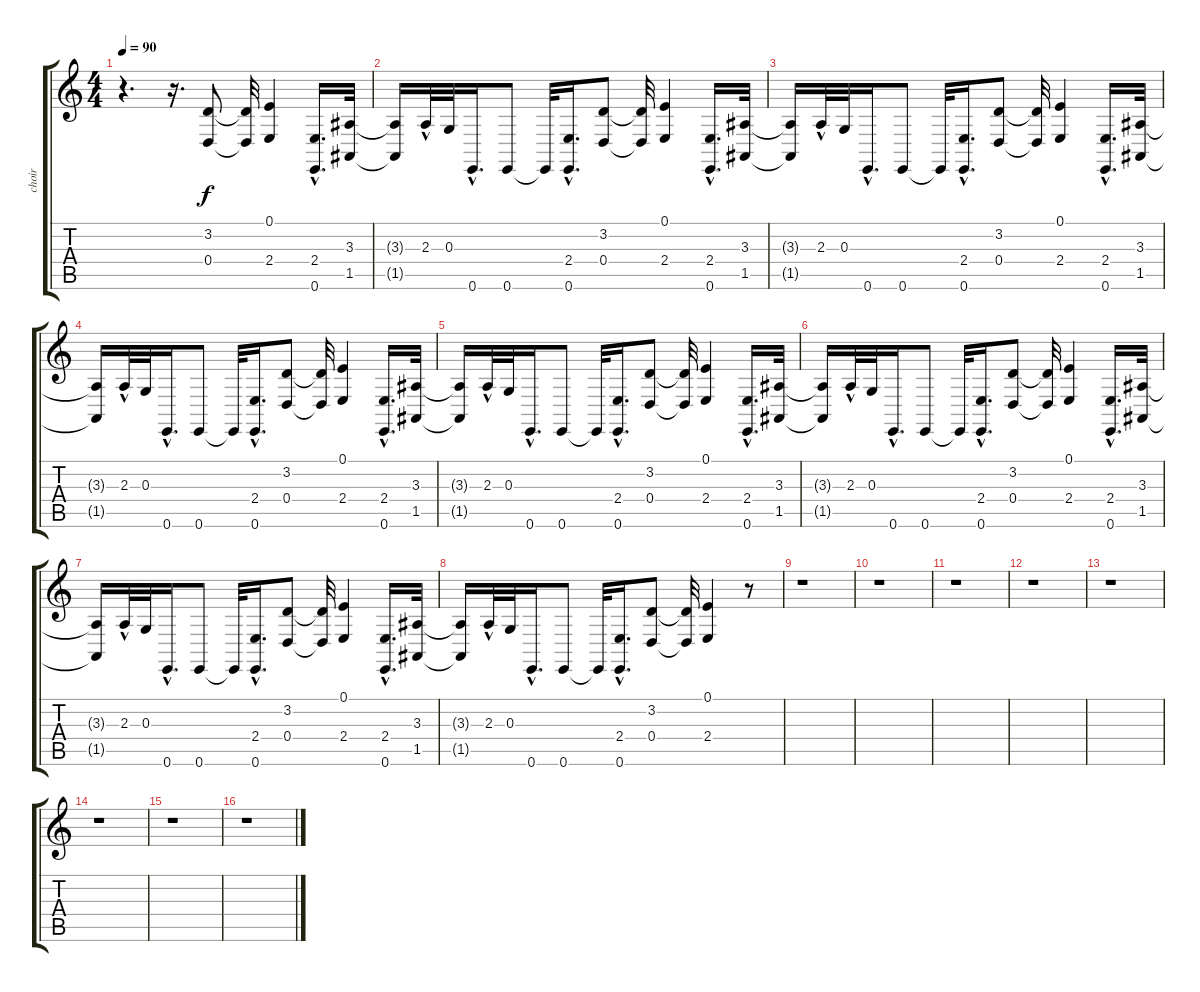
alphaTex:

\track ("choir" "choir") {instrument pad4choir}
\staff {score tabs}
\tuning (E4 B3 G3 D3 A2 E2) {hide}
\ts (4 4)
\tempo 90
\clef g2
\ks c
r.4{d dy f} r.16{d} (3.2 0.4).8 (3.2{t} 0.4{t}).32 (0.1 2.4).4 (2.4{hac} 0.6{hac}).16{d} (3.3 1.5).32 |
(3.3{t} 1.5{t}).16 2.3{hac}.32 0.3.32 0.6{hac}.16{d} 0.6.8 0.6{t}.32 (2.4{hac} 0.6{hac}).16{d} (3.2 0.4).8 (3.2{t} 0.4{t}).32 (0.1 2.4).4 (2.4{hac} 0.6{hac}).16{d} (3.3 1.5).32 |
(3.3{t} 1.5{t}).16 2.3{hac}.32 0.3.32 0.6{hac}.16{d} 0.6.8 0.6{t}.32 (2.4{hac} 0.6{hac}).16{d} (3.2 0.4).8 (3.2{t} 0.4{t}).32 (0.1 2.4).4 (2.4{hac} 0.6{hac}).16{d} (3.3 1.5).32 |
(3.3{t} 1.5{t}).16 2.3{hac}.32 0.3.32 0.6{hac}.16{d} 0.6.8 0.6{t}.32 (2.4{hac} 0.6{hac}).16{d} (3.2 0.4).8 (3.2{t} 0.4{t}).32 (0.1 2.4).4 (2.4{hac} 0.6{hac}).16{d} (3.3 1.5).32 |
(3.3{t} 1.5{t}).16 2.3{hac}.32 0.3.32 0.6{hac}.16{d} 0.6.8 0.6{t}.32 (2.4{hac} 0.6{hac}).16{d} (3.2 0.4).8 (3.2{t} 0.4{t}).32 (0.1 2.4).4 (2.4{hac} 0.6{hac}).16{d} (3.3 1.5).32 |
(3.3{t} 1.5{t}).16 2.3{hac}.32 0.3.32 0.6{hac}.16{d} 0.6.8 0.6{t}.32 (2.4{hac} 0.6{hac}).16{d} (3.2 0.4).8 (3.2{t} 0.4{t}).32 (0.1 2.4).4 (2.4{hac} 0.6{hac}).16{d} (3.3 1.5).32 |
(3.3{t} 1.5{t}).16 2.3{hac}.32 0.3.32 0.6{hac}.16{d} 0.6.8 0.6{t}.32 (2.4{hac} 0.6{hac}).16{d} (3.2 0.4).8 (3.2{t} 0.4{t}).32 (0.1 2.4).4 (2.4{hac} 0.6{hac}).16{d} (3.3 1.5).32 |
(3.3{t} 1.5{t}).16 2.3{hac}.32 0.3.32 0.6{hac}.16{d} 0.6.8 0.6{t}.32 (2.4{hac} 0.6{hac}).16{d} (3.2 0.4).8 (3.2{t} 0.4{t}).32 (0.1 2.4).4 r.8 |
r.1 |
r.1 |
r.1 |
r.1 |
r.1 |
r.1 |
r.1 |
r.1
